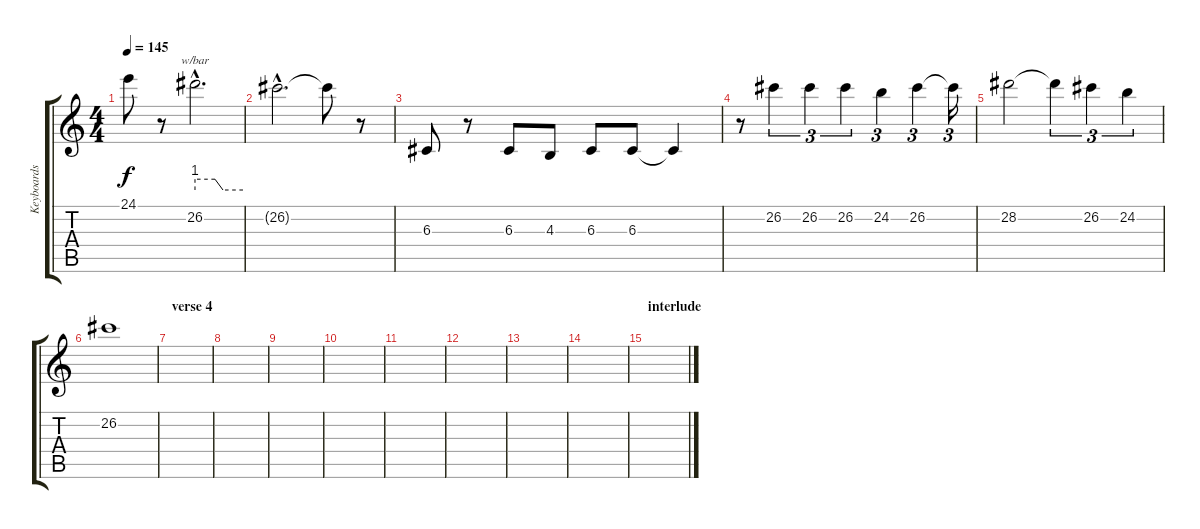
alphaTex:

\track ("Keyboards" "Keyboards") {instrument stringensemble1}
\staff {score tabs}
\tuning (E4 B3 G3 D3 A2 E2) {hide}
\ts (4 4)
\tempo 145
\clef g2
\ks c
24.1{t}.8{dy f} r.8 26.2{hac}.2{d tbe (custom default 0 4 25 4 35 0 60 0)} |
26.2{hac t}.2{d} 26.2{t}.8 r.8 |
6.3.8 r.8 6.3.8 4.3.8 6.3.8 6.3.8 6.3{t}.4 |
r.8 26.2.4{tu (3 2)} 26.2.4{tu (3 2)} 26.2.4{tu (3 2)} 24.2.4{tu (3 2)} 26.2.4{tu (3 2)} 26.2{t}.16{tu (3 2)} |
28.2.2 28.2{t}.4{tu (3 2)} 26.2.4{tu (3 2)} 24.2.4{tu (3 2)} |
26.2.1 |
\section ("" "verse 4")
|
|
|
|
|
|
|
|
\section ("" "interlude")
